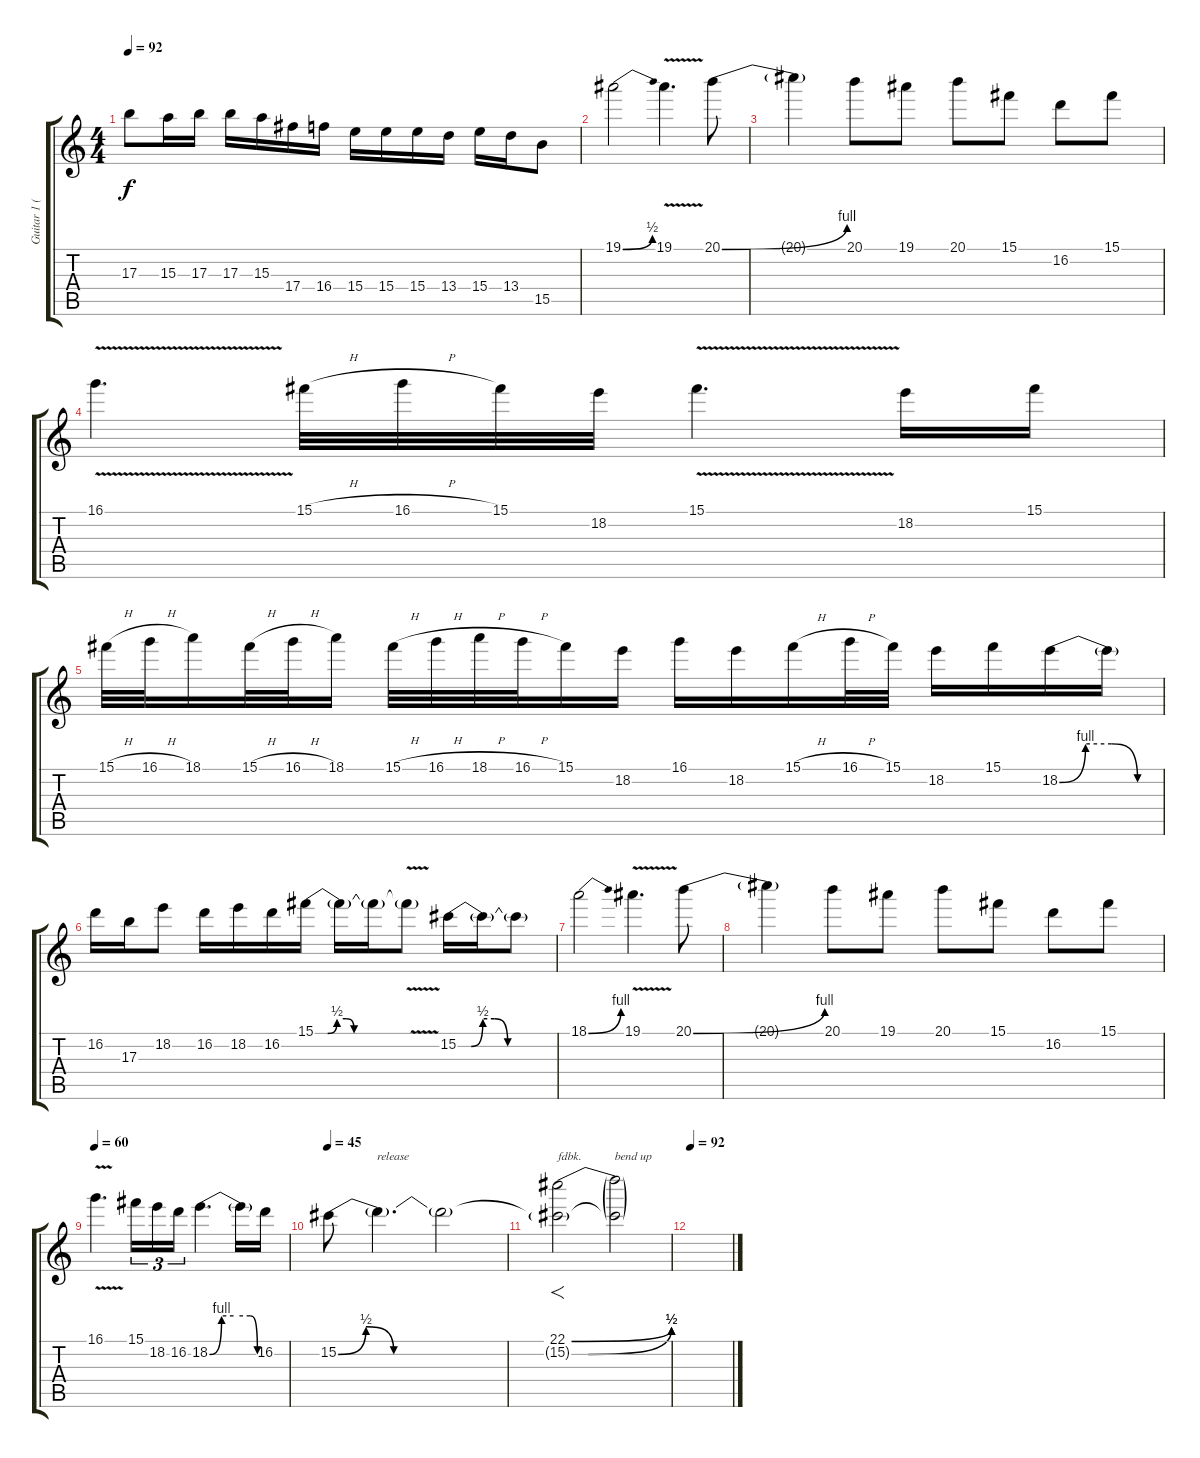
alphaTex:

\track ("Guitar 1 (Slash)" "Guitar 1 (") {instrument overdrivenguitar}
\staff {score tabs}
\tuning (Eb4 Bb3 Gb3 Db3 Ab2 Eb2) {hide}
\ts (4 4)
\tempo 92
\clef g2
\ks c
17.3{t}.8{dy f} 15.3.16 17.3.16 17.3.16 15.3.16 17.4.16 16.4.16 15.4.16 15.4.16 15.4.16 13.4.16 15.4.16 13.4.16 15.5.8 |
19.1{be (bend 0 0 60 2)}.2 19.1{v}.4{d} 20.1{be (bend 0 0 60 4)}.8 |
20.1{t}.4 20.1.8 19.1.8 20.1.8 15.1.8 16.2.8 15.1.8 |
16.1{v}.4{d} 15.1{h}.32 16.1{h}.32 15.1.32 18.2.32 15.1{v}.4{d} 18.2.16 15.1.16 |
15.1{h}.32 16.1{h}.32 18.1.16 15.1{h}.32 16.1{h}.32 18.1.16 15.1{h}.32 16.1{h}.32 18.1{h}.32 16.1{h}.32 15.1.16 18.2.16 16.1.16 18.2.16 15.1{h}.16 16.1{h}.32 15.1.32 18.2.16 15.1.16 18.2{be (custom 0 0 15 4 30 4 45 0 60 0)}.16 18.2{t}.16 |
16.2.16 17.3.16 18.2.8 16.2.16 18.2.16 16.2.16 15.1{be (custom 0 0 8 0 14 2 20 2 25 0 60 0)}.16 15.1{t}.16 15.1{t}.16 15.1{v t}.8 15.2{be (custom 0 0 8 0 15 2 22 2 30 0 60 0)}.16 15.2{t}.16 15.2{t}.8 |
18.1{be (bend 0 0 60 4)}.2 19.1{v}.4{d} 20.1{be (bend 0 0 60 4)}.8 |
20.1{t}.4 20.1.8 19.1.8 20.1.8 15.1.8 16.2.8 15.1.8 |
\tempo 60
16.1{v}.4{d} 15.1.16{tu (3 2)} 18.2.16{tu (3 2)} 16.2.16{tu (3 2)} 18.2{be (custom 0 0 15 4 30 4 51 4 60 0)}.4{d} 18.2{t}.16 16.2.16 |
\tempo 45
15.2{be (custom 0 0 5 2 10 0 45 0 60 2)}.8 15.2{t}.4{d txt "release"} 15.2{t}.2 |
(22.1{be (bend 0 0 60 2)} 15.2{t}).2{f txt "fdbk."} (22.1{t} 15.2{t}).2{txt "bend up"} |
\tempo 92
